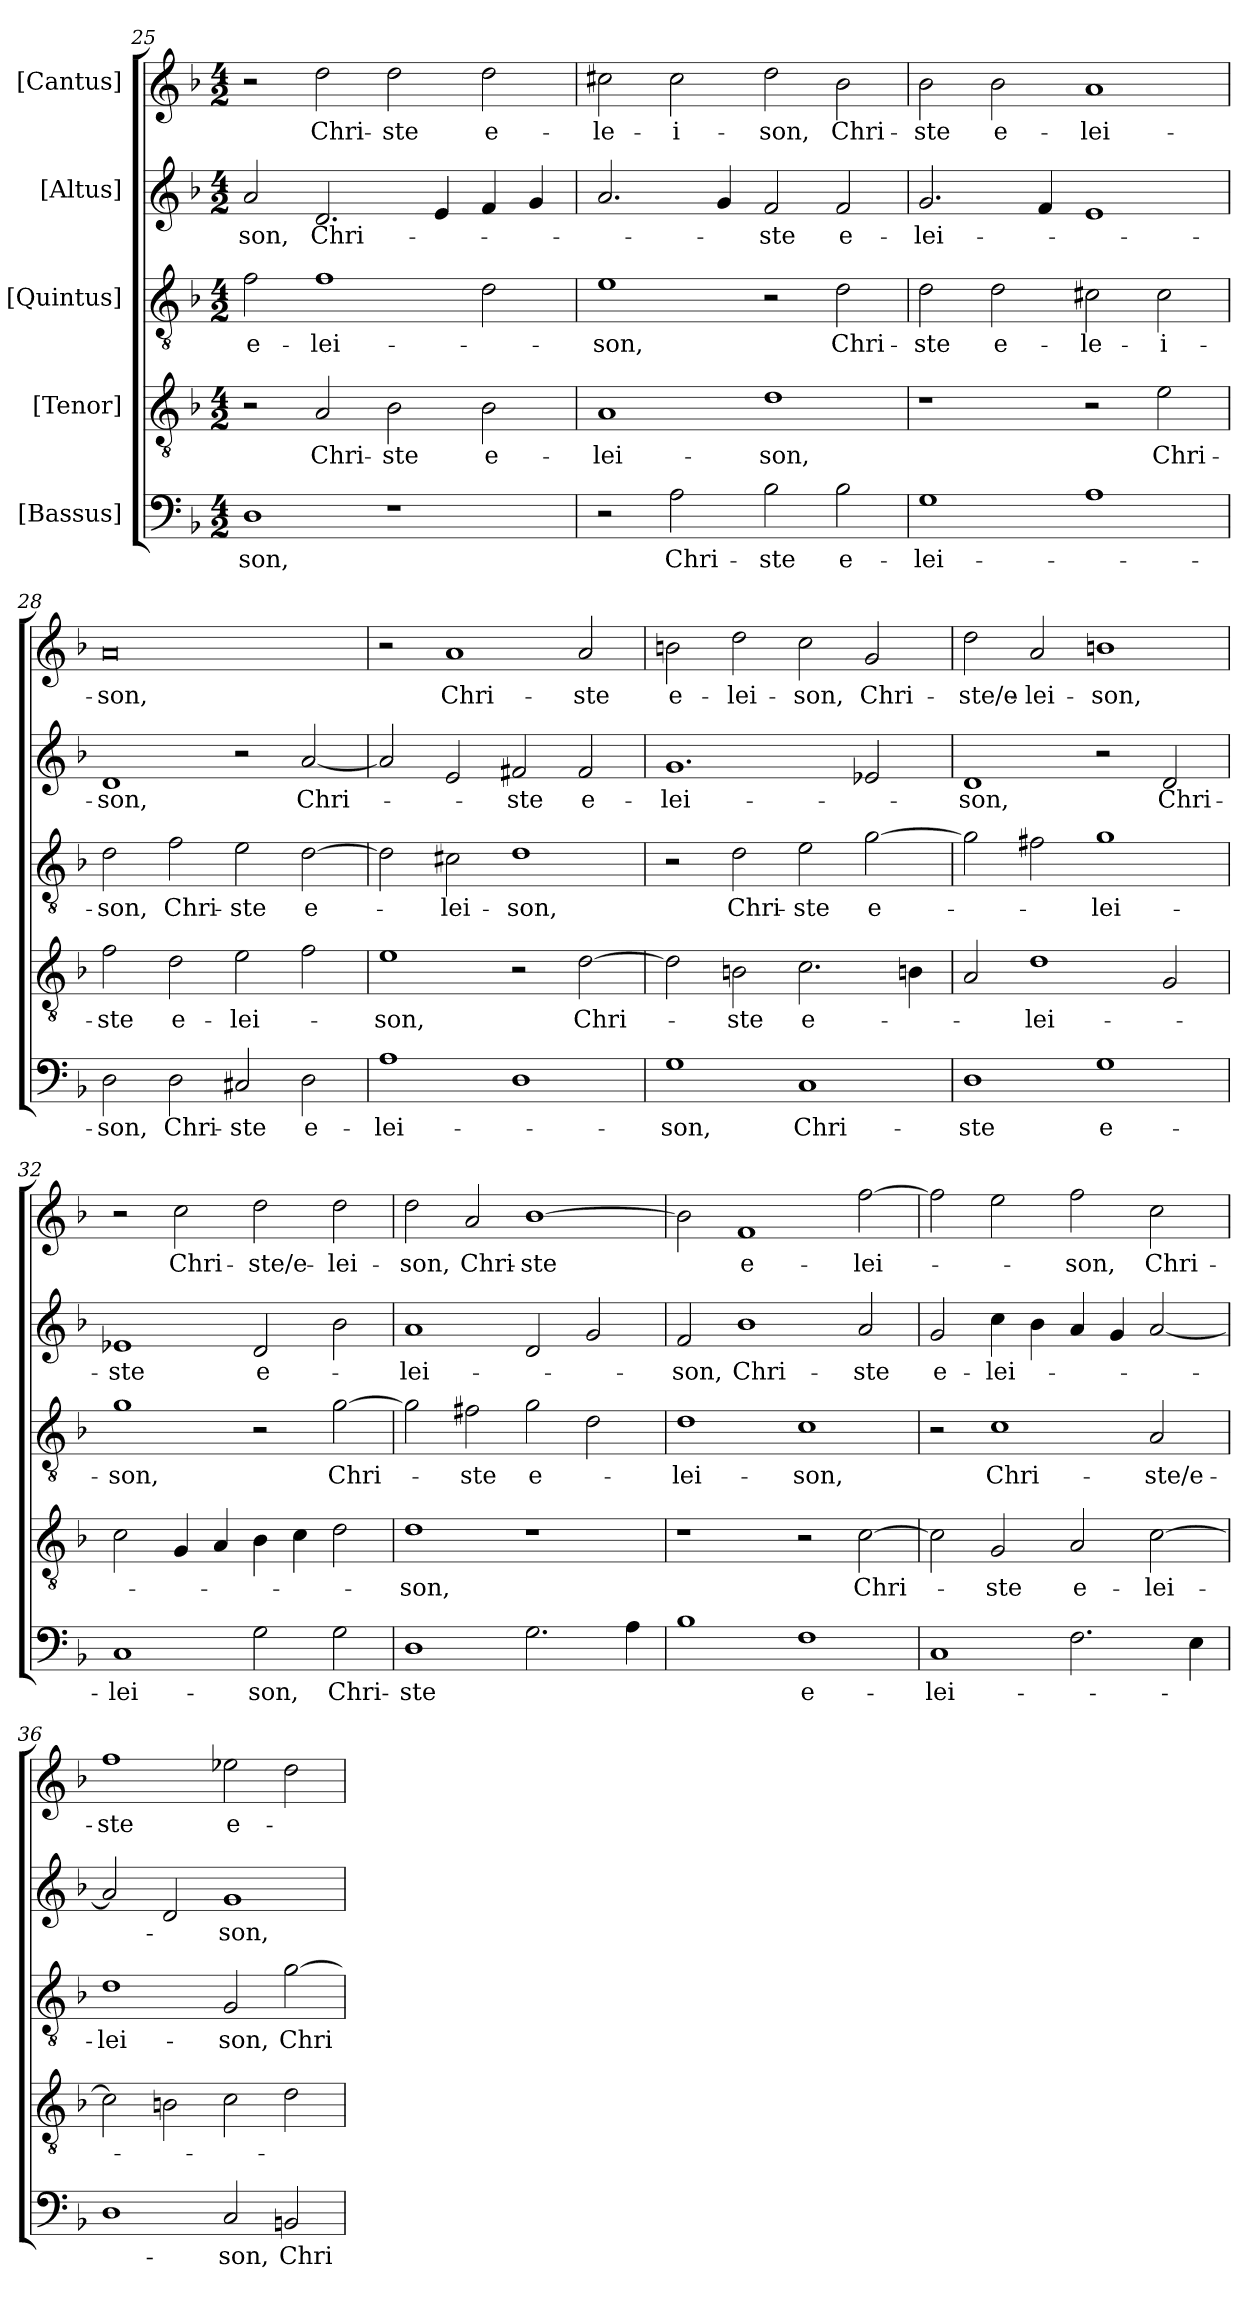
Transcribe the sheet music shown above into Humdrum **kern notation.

**kern	**text	**kern	**text	**kern	**text	**kern	**text	**kern	**text
*part5	*part5	*part4	*part4	*part3	*part3	*part2	*part2	*part1	*part1
*staff5	*staff5	*staff4	*staff4	*staff3	*staff3	*staff2	*staff2	*staff1	*staff1
*I"[Bassus]	*	*I"[Tenor]	*	*I"[Quintus]	*	*I"[Altus]	*	*I"[Cantus]	*
*clefF4	*	*clefGv2	*	*clefGv2	*	*clefG2	*	*clefG2	*
*k[b-]	*	*k[b-]	*	*k[b-]	*	*k[b-]	*	*k[b-]	*
*M4/2	*	*M4/2	*	*M4/2	*	*M4/2	*	*M4/2	*
=25	=25	=25	=25	=25	=25	=25	=25	=25	=25
1D\	-son,	2r	.	2f\	e-	2a/	-son,	2r	.
.	.	2A/	Chri-	1f\	-lei-	2.d/	Chri-	2dd\	Chri-
1r	.	2B-\	-ste	.	.	.	.	2dd\	-ste
.	.	.	.	.	.	4e/	.	.	.
.	.	2B-\	e-	2d\	.	4f/	.	2dd\	e-
.	.	.	.	.	.	4g/	.	.	.
=26	=26	=26	=26	=26	=26	=26	=26	=26	=26
2r	.	1A/	-lei-	1e\	-son,	2.a/	.	2cc#X\	-le-
2A\	Chri-	.	.	.	.	.	.	2cc#\	-i-
.	.	.	.	.	.	4g/	.	.	.
2B-\	-ste	1d\	-son,	2r	.	2f/	-ste	2dd\	-son,
2B-\	e-	.	.	2d\	Chri-	2f/	e-	2b-\	Chri-
=27	=27	=27	=27	=27	=27	=27	=27	=27	=27
1G\	-lei-	1r	.	2d\	-ste	2.g/	-lei-	2b-\	-ste
.	.	.	.	2d\	e-	.	.	2b-\	e-
.	.	.	.	.	.	4f/	.	.	.
1A\	.	2r	.	2c#X\	-le-	1e/	.	1a/	-lei-
.	.	2e\	Chri-	2c#\	-i-	.	.	.	.
=28	=28	=28	=28	=28	=28	=28	=28	=28	=28
2D\	-son,	2f\	-ste	2d\	-son,	1d/	-son,	0a/	-son,
2D\	Chri-	2d\	e-	2f\	Chri-	.	.	.	.
2C#X/	-ste	2e\	-lei-	2e\	-ste	2r	.	.	.
2D\	e-	2f\	.	[2d\	e-	[2a/	Chri-	.	.
=29	=29	=29	=29	=29	=29	=29	=29	=29	=29
1A\	lei-	1e\	-son,	2d\]	.	2a/]	.	2r	.
.	.	.	.	2c#X\	-lei-	2e/	.	1a/	Chri-
1D\	.	2r	.	1d\	-son,	2f#X/	-ste	.	.
.	.	[2d\	Chri-	.	.	2f#/	e-	2a/	-ste
=30	=30	=30	=30	=30	=30	=30	=30	=30	=30
1G\	-son,	2d\]	.	2r	.	1.g/	-lei-	2bn\	e-
.	.	2Bn\	-ste	2d\	Chri-	.	.	2dd\	-lei-
1C/	Chri-	2.c\	e-	2e\	-ste	.	.	2cc\	-son,
.	.	.	.	[2g\	e-	2e-X/	.	2g/	Chri-
.	.	4Bn\	.	.	.	.	.	.	.
=31	=31	=31	=31	=31	=31	=31	=31	=31	=31
1D\	-ste	2A/	.	2g\]	.	1d/	-son,	2dd\	-ste/e-
.	.	1d\	-lei-	2f#X\	.	.	.	2a/	-lei-
1G\	e-	.	.	1g\	-lei-	2r	.	1bn\	-son,
.	.	2G/	.	.	.	2d/	Chri-	.	.
=32	=32	=32	=32	=32	=32	=32	=32	=32	=32
1C/	-lei-	2c\	.	1g\	-son,	1e-X/	-ste	2r	.
.	.	4G/	.	.	.	.	.	2cc\	Chri-
.	.	4A/	.	.	.	.	.	.	.
2G\	-son,	4B-\	.	2r	.	2d/	e-	2dd\	-ste/e-
.	.	4c\	.	.	.	.	.	.	.
2G\	Chri-	2d\	.	[2g\	Chri-	2b-\	.	2dd\	-lei-
=33	=33	=33	=33	=33	=33	=33	=33	=33	=33
1D\	-ste	1d\	-son,	2g\]	.	1a/	-lei-	2dd\	-son,
.	.	.	.	2f#X\	-ste	.	.	2a/	Chri-
2.G\	.	1r	.	2g\	e-	2d/	.	[1b-\	-ste
.	.	.	.	2d\	.	2g/	.	.	.
4A\	.	.	.	.	.	.	.	.	.
=34	=34	=34	=34	=34	=34	=34	=34	=34	=34
1B-\	.	1r	.	1d\	-lei-	2f/	-son,	2b-\]	.
.	.	.	.	.	.	1b-\	Chri-	1f/	e-
1F\	e-	2r	.	1c\	-son,	.	.	.	.
.	.	[2c\	Chri-	.	.	2a/	-ste	[2ff\	-lei-
=35	=35	=35	=35	=35	=35	=35	=35	=35	=35
1C/	-lei-	2c\]	.	2r	.	2g/	e-	2ff\]	.
.	.	2G/	-ste	1c\	Chri-	4cc\	-lei-	2ee\	.
.	.	.	.	.	.	4b-\	.	.	.
2.F\	.	2A/	e-	.	.	4a/	.	2ff\	-son,
.	.	.	.	.	.	4g/	.	.	.
.	.	[2c\	-lei-	2A/	-ste/e-	[2a/	.	2cc\	Chri-
4E\	.	.	.	.	.	.	.	.	.
=36	=36	=36	=36	=36	=36	=36	=36	=36	=36
1D\	.	2c\]	.	1d\	-lei-	2a/]	.	1ff\	-ste
.	.	2Bn\	.	.	.	2d/	.	.	.
2C/	-son,	2c\	.	2G/	-son,	1g/	-son,	2ee-X\	e-
2BBn/	Chri-	2d\	.	[2g\	Chri-	.	.	2dd\	.
=	=	=	=	=	=	=	=	=	=
*-	*-	*-	*-	*-	*-	*-	*-	*-	*-
